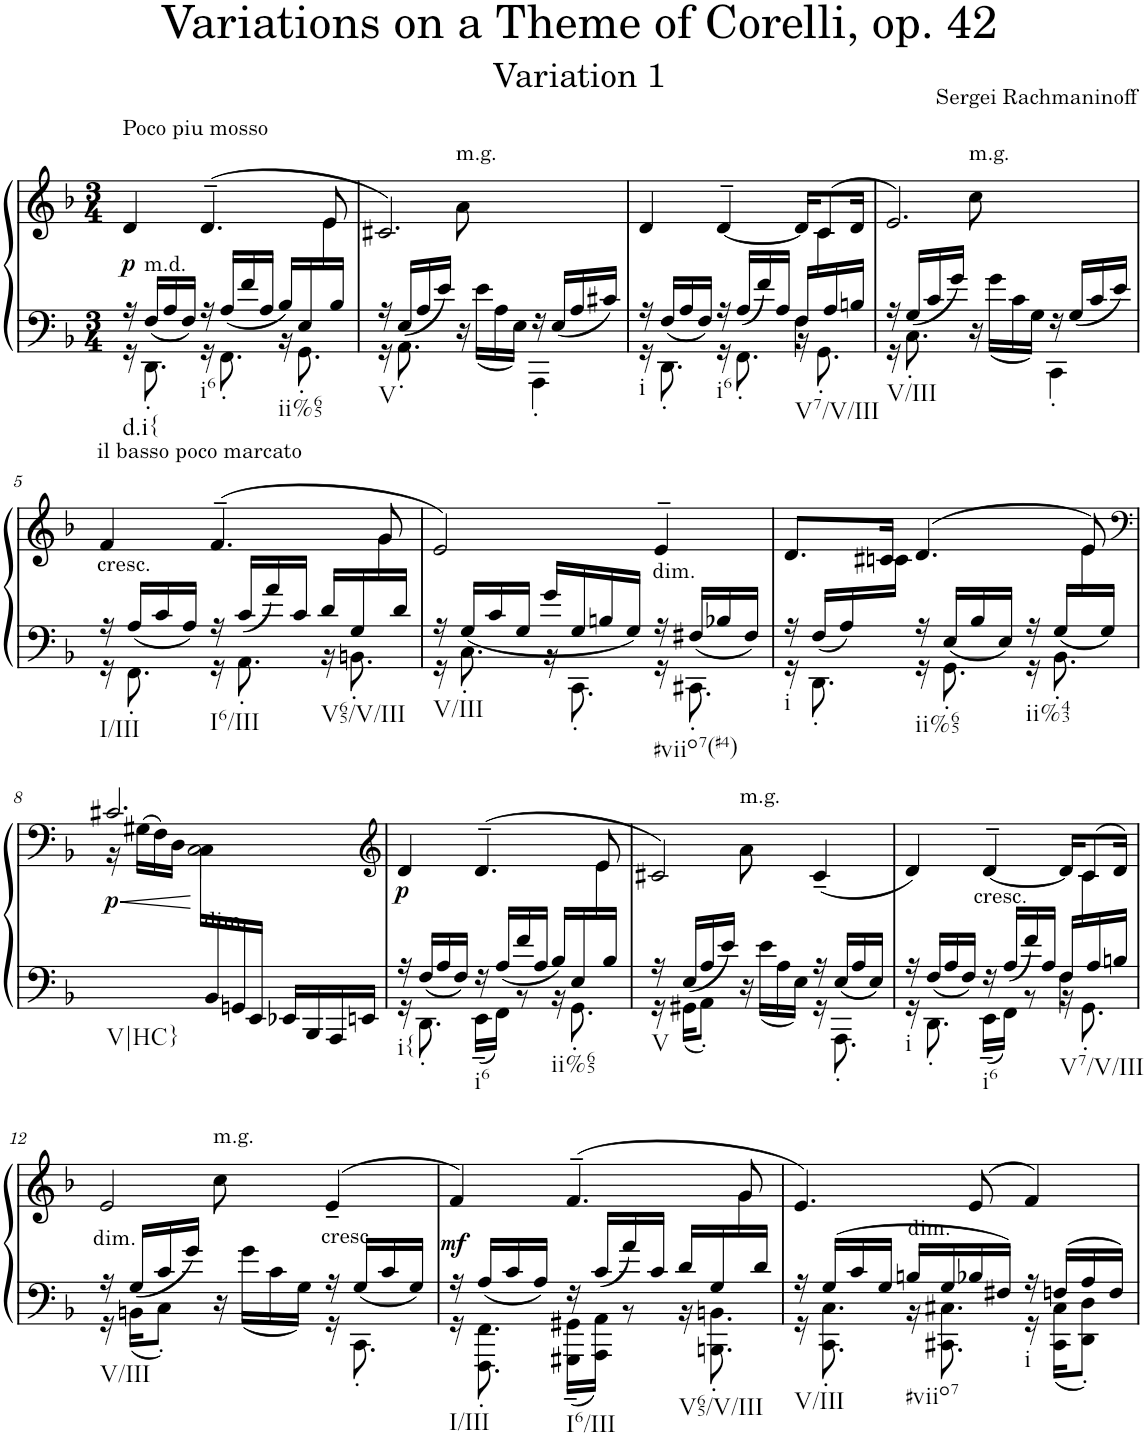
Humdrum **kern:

**kern	**kern	**dynam
*part1	*part1	*part1
*staff2	*staff1	*staff1/2
*I"Piano	*	*
*I'Pno.	*	*
*clefF4	*clefG2	*
*k[b-]	*k[b-]	*
*M3/4	*M3/4	*
=1	=1	=1
*^	*^	*
!	!	!LO:TX:a:t=Poco piu mosso	!	!
!LO:TX:b:t=d.i{	!	!	!	!
!	!	!	!	!LO:DY:b
16r	16r	4d/	8ryy	p
!LO:TX:a:t=m.d.	!	!	!	!
!LO:TX:b:t=il basso poco marcato	!	!	!	!
16F/LL	8.DD'\	.	.	.
*	*	*v	*v	*
16A/	.	.	.
16F/JJ	.	.	.
!LO:TX:b:t=i6	!	!	!
16r	16r	(>4.d~>/	.
16A/LL	8.FF'\	.	.
16f/	.	.	.
16A/JJ	.	.	.
!LO:TX:b:t=ii%65	!	!	!
16B-/LL	16r	.	.
16E/	8.GG'\	.	.
*	*	*^	*
16ryy	.	8e/	16e\	.
16B-/JJ	.	.	16ryy	.
=2	=2	=2	=2	=2
!LO:TX:b:t=V	!	!	!	!
16r	16r	2.c#X/)	4ryy	.
16E/LL	8.AA'\	.	.	.
16A/	.	.	.	.
16e/JJ	.	.	.	.
!	!	!	!LO:TX:a:t=m.g.	!
16r	4ryy	.	8a\	.
16e\LL	.	.	.	.
16A\	.	.	8ryy	.
16E\JJ	.	.	.	.
16r	4AAA'\	.	4ryy	.
16E/LL	.	.	.	.
16A/	.	.	.	.
16c#X/JJ	.	.	.	.
=3	=3	=3	=3	=3
*	*^	*	*	*
!LO:TX:b:t=i	!	!	!	!	!
16r	16r	2ryy	4d/	16ryy	.
*	*	*	*v	*v	*
16F/LL	8.DD'\	.	.	.
16A/	.	.	.	.
16F/JJ	.	.	.	.
!LO:TX:b:t=i6	!	!	!	!
16r	16r	.	[4d~>/	.
16A/LL	8.FF'\	.	.	.
16f/	.	.	.	.
16A/JJ	.	.	.	.
!LO:TX:b:t=V7/V/III	!	!	!	!
16F/LL	16r	4F\	16d/KL]	.
*	*	*	*^	*
16ryy	8.GG'\	.	(>8c/	16c\	.
16A/	.	.	.	8ryy	.
16Bn/JJ	.	.	16d/Jk	.	.
=4	=4	=4	=4	=4	=4
!LO:TX:b:t=V/III	!	!	!	!	!
16r	16r	2.ryy	2.e/)	4ryy	.
16G/LL	8.C'\	.	.	.	.
16c/	.	.	.	.	.
16g/JJ	.	.	.	.	.
!	!	!	!	!LO:TX:a:t=m.g.	!
16r	4ryy	.	.	8cc\	.
16g\LL	.	.	.	.	.
16c\	.	.	.	8ryy	.
16G\JJ	.	.	.	.	.
16r	4CC'\	.	.	4ryy	.
16G/LL	.	.	.	.	.
16c/	.	.	.	.	.
16e/JJ	.	.	.	.	.
*	*v	*v	*	*	*
!!LO:LB:g=z	!!
=5	=5	=5	=5	=5
!	!	!LO:TX:b:t=cresc.	!	!
!LO:TX:b:t=I/III	!	!	!	!
16r	16r	4f/	8ryy	.
16A/LL	8.FF'\	.	.	.
*	*	*v	*v	*
16c/	.	.	.
16A/JJ	.	.	.
!LO:TX:b:t=I6/III	!	!	!
16r	16r	(>4.f~>/	.
16c/LL	8.AA'\	.	.
16a/	.	.	.
16c/JJ	.	.	.
!LO:TX:b:t=V65/V/III	!	!	!
16d/LL	16r	.	.
16G/	8.BBn'\	.	.
*	*	*^	*
16ryy	.	8g/	16g\	.
16d/JJ	.	.	16ryy	.
=6	=6	=6	=6	=6
!LO:TX:b:t=V/III	!	!	!	!
*	*	*v	*v	*
16r	16r	2e/)	.
16G/LL	8.C'\	.	.
16c/	.	.	.
16G/JJ	.	.	.
16g/LL	16r	.	.
16G/	8.CC'\	.	.
16Bn/	.	.	.
16G/JJ	.	.	.
!	!	!LO:TX:b:t=dim.	!
!LO:TX:b:t=#viio7(#4)	!	!	!
16r	16r	4e~>/	.
16F#X/LL	8.CC#X'\	.	.
16B-X/	.	.	.
16F#/JJ	.	.	.
=7	=7	=7	=7
*	*	*^	*
!LO:TX:b:t=ii%65	!	!	!	!
16r	16r	8.d/L	8.ryy	.
16F/LL	8.DD'\	.	.	.
16A/	.	.	.	.
16ryy	.	16c#X/Jk	16cn\JJ	.
!LO:TX:b:t=ii%43	!	!	!	!
16r	16r	(>4.d/	4.ryy	.
16E/LL	8.GG'\	.	.	.
16B-/	.	.	.	.
16E/JJ	.	.	.	.
!LO:TX:b:t=i	!	!	!	!
16r	16r	.	.	.
16G/LL	8.BB-'\	.	.	.
16ryy	.	8e/)	16e\	.
16G/JJ	.	.	16ryy	.
*v	*v	*	*	*
*	*v	*v	*
!!LO:LB:g=z
=8	=8	=8
*	*clefF4	*
*	*^	*
*	*	*^	*
!LO:TX:b:t=V|HC}	!	!	!	!
!	!	!	!	!LO:DY:b
4ryy	2.c#X/	16r	4ryy	p
!	!	!	!	!LO:HP:b
.	.	(>16G#X\LL	.	<
.	.	16F\)	.	[
.	.	16D\JJ	.	.
16ryy	.	2C\	16C\LL	.
!LO:TX:a:t=dim.	!	!	!	!
16BB-/	.	.	4..ryy	.
16GGn/	.	.	.	.
16EE/JJ	.	.	.	.
16EE-X/LL	.	.	.	.
16BBB-/	.	.	.	.
16AAA/	.	.	.	.
16EEn/JJ	.	.	.	.
*	*v	*v	*v	*
=9	=9	=9
*	*clefG2	*
*^	*^	*
!LO:TX:b:t=ii%65	!	!	!	!
!	!	!	!	!LO:DY:b
16r	16r	4d/	8ryy	p
16F/LL	8.DD'\	.	.	.
*	*	*v	*v	*
16A/	.	.	.
16F/JJ	.	.	.
!LO:TX:b:t=i{	!	!	!
16r	16EE~\LL	(>4.d~>/	.
16A/LL	16FF\JJ	.	.
16f/	8r	.	.
16A/JJ	.	.	.
!LO:TX:b:t=i6	!	!	!
16B-/LL	16r	.	.
16E/	8.GG'\	.	.
*	*	*^	*
16ryy	.	8e/	16e\	.
16B-/JJ	.	.	16ryy	.
=10	=10	=10	=10	=10
!LO:TX:b:t=V	!	!	!	!
16r	16r	2c#X/)	4ryy	.
16E/LL	16GG#X\KL	.	.	.
16A/	8AA'\J	.	.	.
16e/JJ	.	.	.	.
!	!	!	!LO:TX:a:t=m.g.	!
16r	4ryy	.	8a\	.
16e\LL	.	.	.	.
16A\	.	.	8ryy	.
16E\JJ	.	.	.	.
16r	16r	(<4c#~/	4ryy	.
16E/LL	8.AAA'\	.	.	.
16A/	.	.	.	.
16E/JJ	.	.	.	.
=11	=11	=11	=11	=11
*	*^	*	*	*
!LO:TX:b:t=i	!	!	!	!	!
16r	16r	2ryy	4d/)	16ryy	.
*	*	*	*v	*v	*
16F/LL	8.DD'\	.	.	.
!LO:TX:a:t=cresc.	!	!	!	!
16A/	.	.	.	.
16F/JJ	.	.	.	.
!LO:TX:b:t=i6	!	!	!	!
16r	16EE~\LL	.	[4d~>/	.
16A/LL	16FF\JJ	.	.	.
16f/	8r	.	.	.
16A/JJ	.	.	.	.
!LO:TX:b:t=V7/V/III	!	!	!	!
16F/LL	16r	4F\	16d/KL]	.
*	*	*	*^	*
16ryy	8.GG'\	.	(>8c/	16c\	.
16A/	.	.	.	8ryy	.
16Bn/JJ	.	.	16d/Jk)	.	.
*	*v	*v	*	*	*
!!LO:LB:g=z	!!
=12	=12	=12	=12	=12
!LO:TX:a:t=dim.	!	!	!	!
!LO:TX:b:t=V/III	!	!	!	!
16r	16r	2e/	4ryy	.
16G/LL	16BBn\KL	.	.	.
16c/	8C'\J	.	.	.
16g/JJ	.	.	.	.
!	!	!	!LO:TX:a:t=m.g.	!
16r	4ryy	.	8cc\	.
16g\LL	.	.	.	.
16c\	.	.	8ryy	.
16G\JJ	.	.	.	.
!LO:TX:a:t=cresc.	!	!	!	!
16r	16r	(>4e~/	4ryy	.
16G/LL	8.CC'\	.	.	.
16c/	.	.	.	.
16G/JJ	.	.	.	.
=13	=13	=13	=13	=13
*	*^	*	*	*
!LO:TX:b:t=I6/III	!	!	!	!	!
!	!	!	!	!	!LO:DY:a=2
16r	16r	2ryy	4f/)	8ryy	mf
16A/LL	8.FFF\' 8.FF\'	.	.	.	.
*	*	*	*v	*v	*
16c/	.	.	.	.
16A/JJ	.	.	.	.
!LO:TX:b:t=V65/V/III	!	!	!	!
16r	16GGG#X\~ 16GG#X\~LL	.	(>4.f~>/	.
16c/LL	16AAA\ 16AA\JJ	.	.	.
16a/	8r	.	.	.
16c/JJ	.	.	.	.
!LO:TX:b:t=I/III	!	!	!	!
16d/LL	16r	4ryy	.	.
16G/	8.BBBn\' 8.BBn\'	.	.	.
*	*	*	*^	*
16ryy	.	.	8g/	16g\	.
16d/JJ	.	.	.	16ryy	.
=14	=14	=14	=14	=14	=14
!LO:TX:b:t=V/III	!	!	!	!	!
*	*	*	*v	*v	*
16r	16r	2ryy	4.e/)	.
16G/LL	8.CC\' 8.C\'	.	.	.
16c/	.	.	.	.
16G/JJ	.	.	.	.
!LO:TX:a:t=dim.	!	!	!	!
!LO:TX:b:t=#viio7	!	!	!	!
16Bn/LL	16r	.	.	.
16G/	8.CC#X\ 8.C#X\	.	.	.
16B-X/	.	.	(>8e/	.
16F#X/JJ	.	.	.	.
!LO:TX:b:t=i	!	!	!	!
16r	16r	4ryy	4f/)	.
16Fn/LL	16CC#\ 16C#\KL	.	.	.
16A/	8DD\' 8D\'J	.	.	.
16F/JJ	.	.	.	.
*v	*v	*v	*	*
=	=	=
*-	*-	*-
